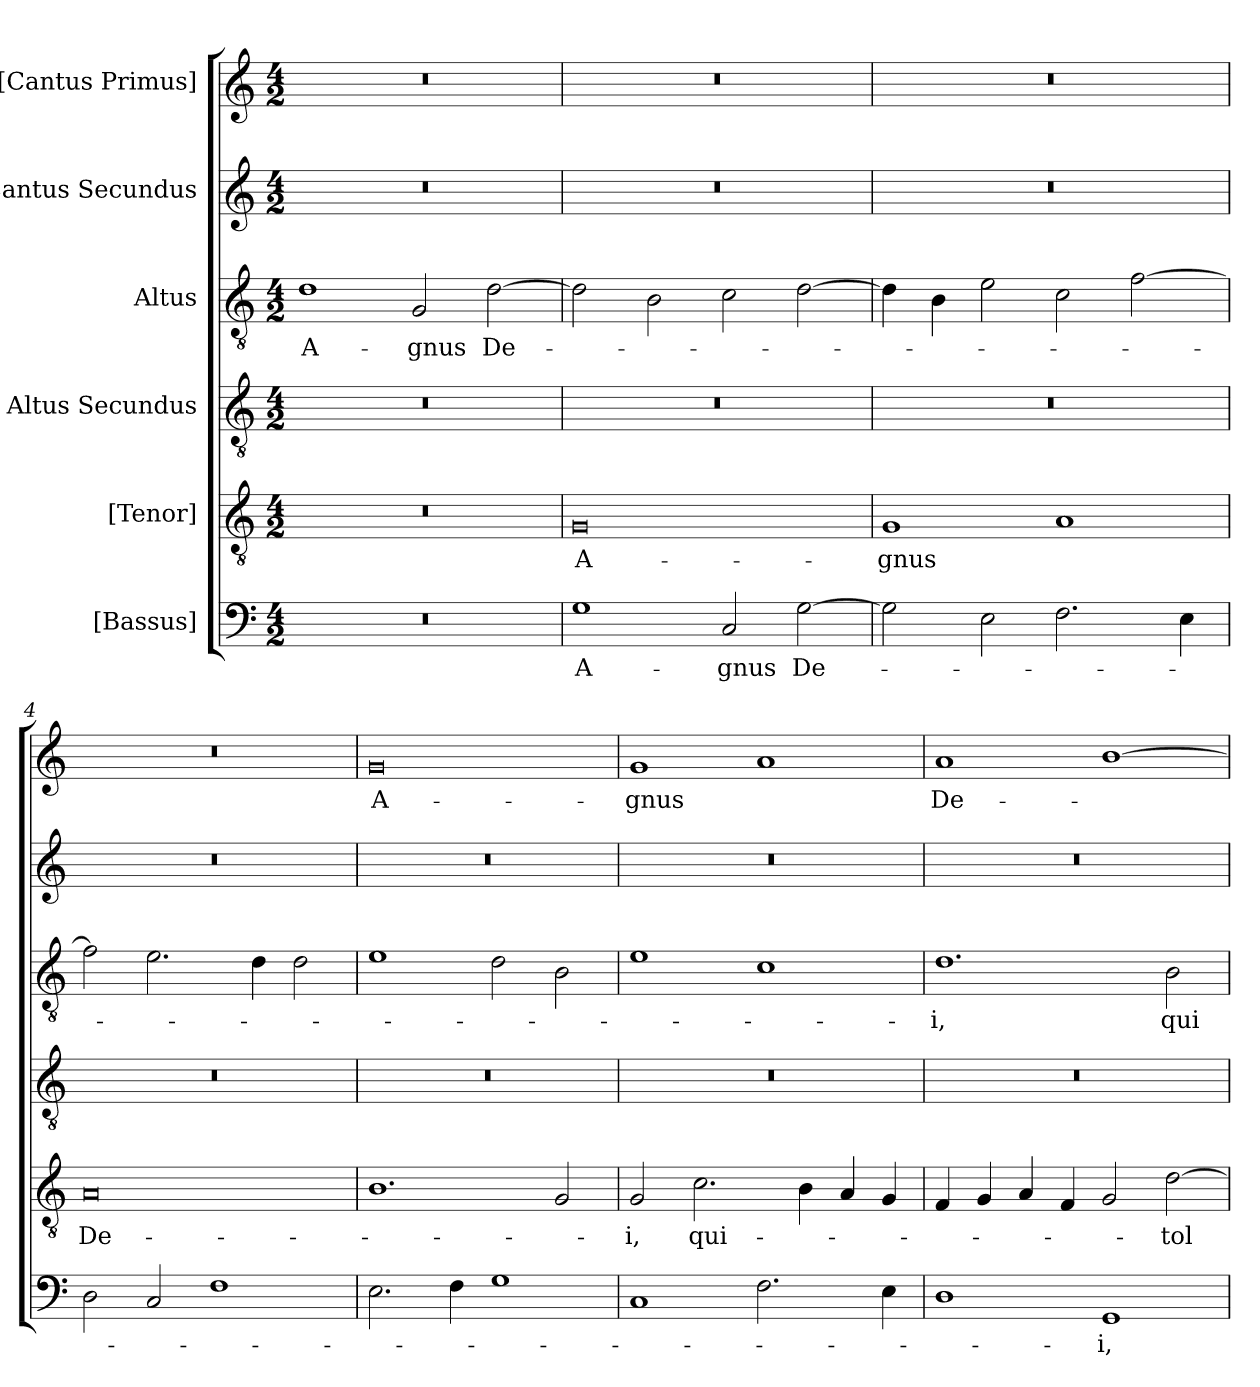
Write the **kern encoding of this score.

**kern	**text	**kern	**text	**kern	**kern	**text	**kern	**kern	**text
*part6	*part6	*part5	*part5	*part4	*part3	*part3	*part2	*part1	*part1
*staff6	*staff6	*staff5	*staff5	*staff4	*staff3	*staff3	*staff2	*staff1	*staff1
*I"[Bassus]	*	*I"[Tenor]	*	*I"Altus Secundus	*I"Altus	*	*I"Cantus Secundus	*I"[Cantus Primus]	*
*clefF4	*	*clefGv2	*	*clefGv2	*clefGv2	*	*clefG2	*clefG2	*
*k[]	*	*k[]	*	*k[]	*k[]	*	*k[]	*k[]	*
*M4/2	*	*M4/2	*	*M4/2	*M4/2	*	*M4/2	*M4/2	*
=1	=1	=1	=1	=1	=1	=1	=1	=1	=1
0r	.	0r	.	0r	1d\	A-	0r	0r	.
.	.	.	.	.	2G/	-gnus	.	.	.
.	.	.	.	.	[2d\	De-	.	.	.
=2	=2	=2	=2	=2	=2	=2	=2	=2	=2
1G\	A-	0G/	A-	0r	2d\]	.	0r	0r	.
.	.	.	.	.	2B\	.	.	.	.
2C/	-gnus	.	.	.	2c\	.	.	.	.
[2G\	De-	.	.	.	[2d\	.	.	.	.
=3	=3	=3	=3	=3	=3	=3	=3	=3	=3
2G\]	.	1G/	-gnus	0r	4d\]	.	0r	0r	.
.	.	.	.	.	4B\	.	.	.	.
2E\	.	.	.	.	2e\	.	.	.	.
2.F\	.	1A/	.	.	2c\	.	.	.	.
.	.	.	.	.	[2f\	.	.	.	.
4E\	.	.	.	.	.	.	.	.	.
=4	=4	=4	=4	=4	=4	=4	=4	=4	=4
2D\	.	0A/	De-	0r	2f\]	.	0r	0r	.
2C/	.	.	.	.	2.e\	.	.	.	.
1F\	.	.	.	.	.	.	.	.	.
.	.	.	.	.	4d\	.	.	.	.
.	.	.	.	.	2d\	.	.	.	.
=5	=5	=5	=5	=5	=5	=5	=5	=5	=5
2.E\	.	1.B\	.	0r	1e\	.	0r	0g/	A-
4F\	.	.	.	.	.	.	.	.	.
1G\	.	.	.	.	2d\	.	.	.	.
.	.	2G/	.	.	2B\	.	.	.	.
=6	=6	=6	=6	=6	=6	=6	=6	=6	=6
1C/	.	2G/	-i,	0r	1e\	.	0r	1g/	-gnus
.	.	2.c\	qui-	.	.	.	.	.	.
2.F\	.	.	.	.	1c\	.	.	1a/	.
.	.	4B\	.	.	.	.	.	.	.
.	.	4A/	.	.	.	.	.	.	.
4E\	.	4G/	.	.	.	.	.	.	.
=7	=7	=7	=7	=7	=7	=7	=7	=7	=7
1D\	.	4F/	.	0r	1.d\	-i,	0r	1a/	De-
.	.	4G/	.	.	.	.	.	.	.
.	.	4A/	.	.	.	.	.	.	.
.	.	4F/	.	.	.	.	.	.	.
1GG/	-i,	2G/	.	.	.	.	.	[1b\	.
.	.	[2d\	tol-	.	2B\	qui-	.	.	.
=	=	=	=	=	=	=	=	=	=
*-	*-	*-	*-	*-	*-	*-	*-	*-	*-
